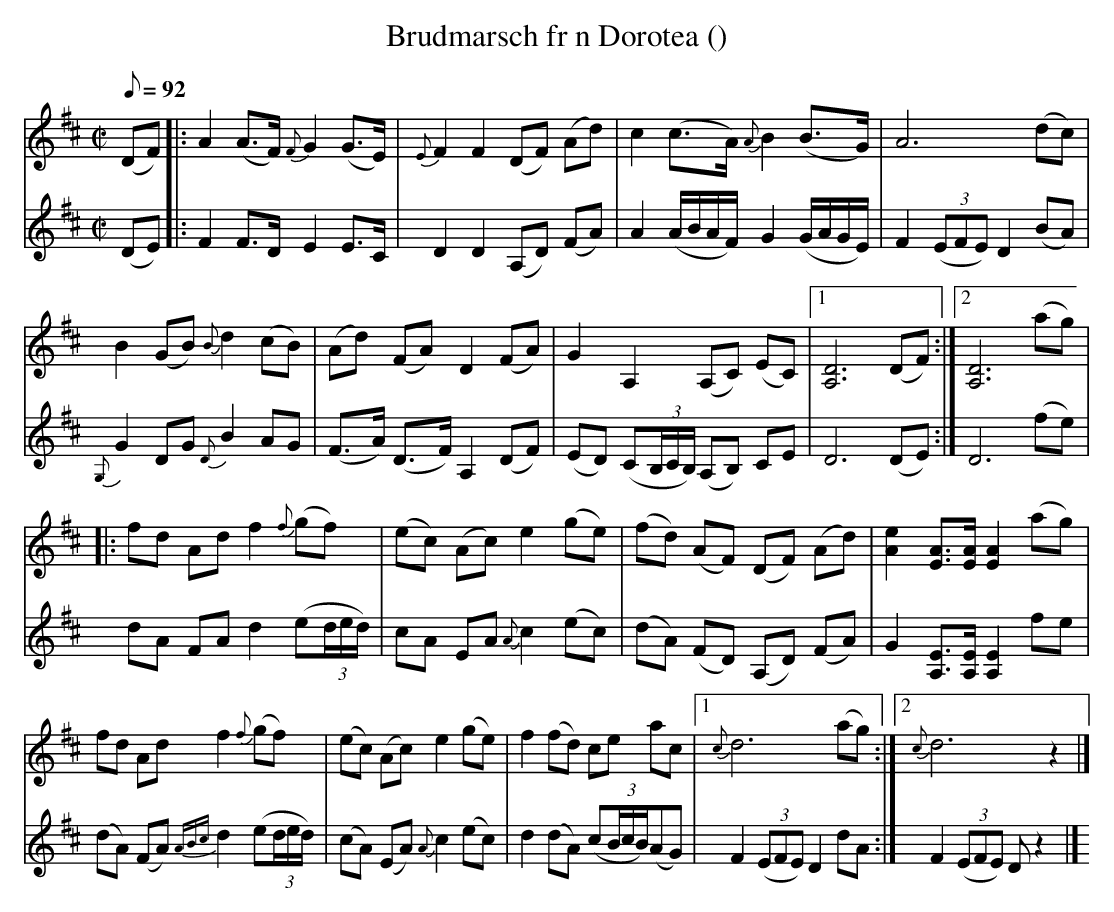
X:1
T: Brudmarsch fr n Dorotea ()
M: C|
L: 1/8
K: D
Q: 92
V:1
(DF) |: A2(A>F) {F}G2(G>E) | {E}F2F2 (DF) (Ad) | c2(c>A) {A}B2(B>G) | A6(dc) |
B2(GB) {B}d2(cB) | (Ad) (FA) D2(FA) | G2A,2 (A,C) (EC) |1 [A,D]6(DF) :|2 [A,D]6(ag) |
|: fd Ad f2{f}(gf) | (ec) (Ac) e2(ge) | (fd) (AF) (DF) (Ad) | [Ae]2[EA]>[EA] [EA]2(ag) |
fd Ad f2{f}(gf) | (ec) (Ac) e2(ge) | f2 (fd) ce ac |1 {c}d6(ag) :|2 {c}d6z2 |]
V:2
(DE) |: F2F>D E2E>C | D2D2 (A,D) (FA) | A2(A/B/A/F/) G2(G/A/G/E/) | F2 (3(EFE) D2(BA) |
{G,}G2DG {D}B2AG | (F>A) (D>F) A,2(DF) | (ED) (C(3B,/C/B,/) (A,B,) CE | D6(DE) :| D6(fe) |
dA FA d2 (e(3d/e/d/) | cA EA {A}c2(ec) | (dA) (FD) (A,D) (FA) | G2[A,E]>[A,E] [A,E]2fe |
(dA) (FA) {ABc}d2(e(3d/e/d/) | (cA) (EA) {A}c2(ec) | d2(dA) (c(3B/c/B/)(AG) | F2((3EFE) D2dA :| F2((3EFE) Dz2 |]
